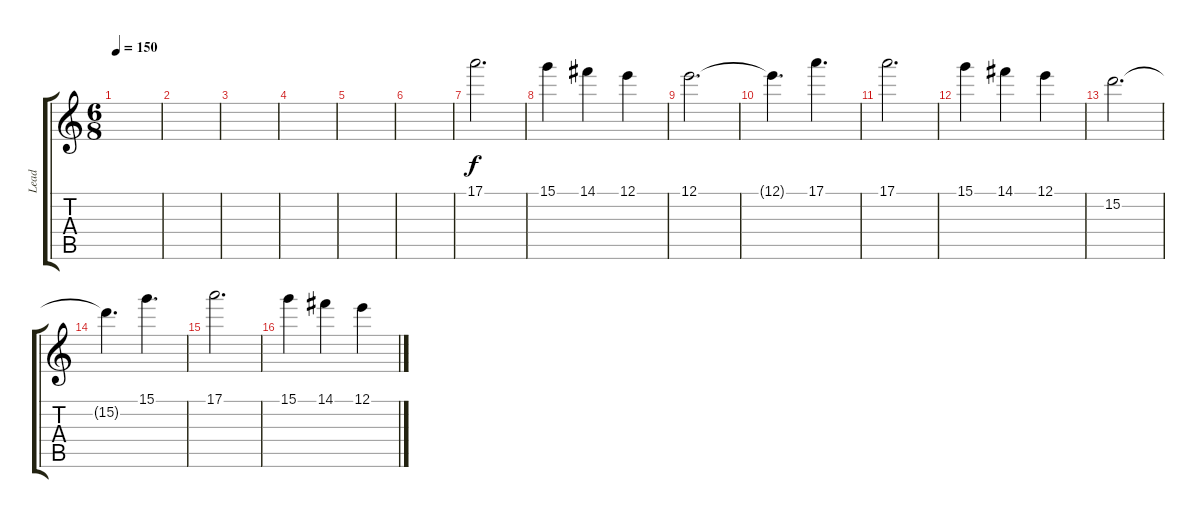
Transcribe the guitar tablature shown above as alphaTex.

\track ("Lead" "Lead") {instrument distortionguitar}
\staff {score tabs}
\tuning (E4 B3 G3 D3 A2 E2) {hide}
\ts (6 8)
\tempo 150
\clef g2
\ks c
|
|
|
|
|
|
17.1.2{d volume 16} |
15.1.4 14.1.4 12.1.4 |
12.1.2{d} |
12.1{t}.4{d} 17.1.4{d} |
17.1.2{d} |
15.1.4 14.1.4 12.1.4 |
15.2.2{d} |
15.2{t}.4{d} 15.1.4{d} |
17.1.2{d} |
15.1.4 14.1.4 12.1.4
